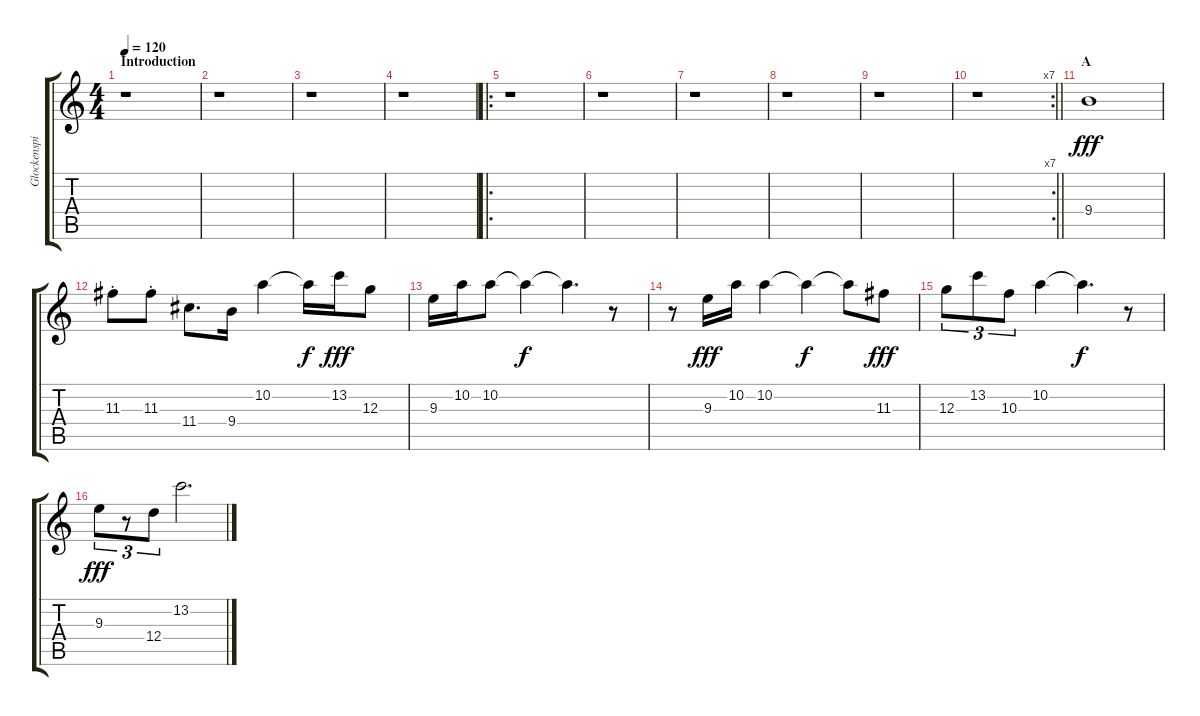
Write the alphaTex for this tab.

\track ("Glockenspiel (Dave Samuels)" "Glockenspi") {instrument glockenspiel}
\staff {score tabs}
\tuning (E5 B4 G4 D4 A3 E3) {hide}
\ts (4 4)
\section ("" "Introduction")
\tempo 120
\clef g2
\ks c
r.1{dy fff instrument glockenspiel} |
r.1 |
r.1 |
r.1 |
\ro
r.1 |
r.1 |
r.1 |
r.1 |
r.1 |
\rc 7
\barLineRight lightlight
r.1 |
\section ("" "A")
9.4.1 |
11.3{st}.8 11.3{st}.8 11.4.8{d} 9.4.16 10.2.4 10.2{t}.16{dy f} 13.2.16{dy fff} 12.3.8 |
9.3.16 10.2.16 10.2.8 10.2{t}.4{dy f} 10.2{t}.4{d} r.8 |
r.8 9.3.16{dy fff} 10.2.16 10.2.4 10.2{t}.4{dy f} 10.2{t}.8 11.3.8{dy fff} |
12.3.8{tu (3 2)} 13.2.8{tu (3 2)} 10.3.8{tu (3 2)} 10.2.4 10.2{t}.4{d dy f} r.8 |
9.3.8{tu (3 2) dy fff} r.8{tu (3 2)} 12.4.8{tu (3 2)} 13.2.2{d}
